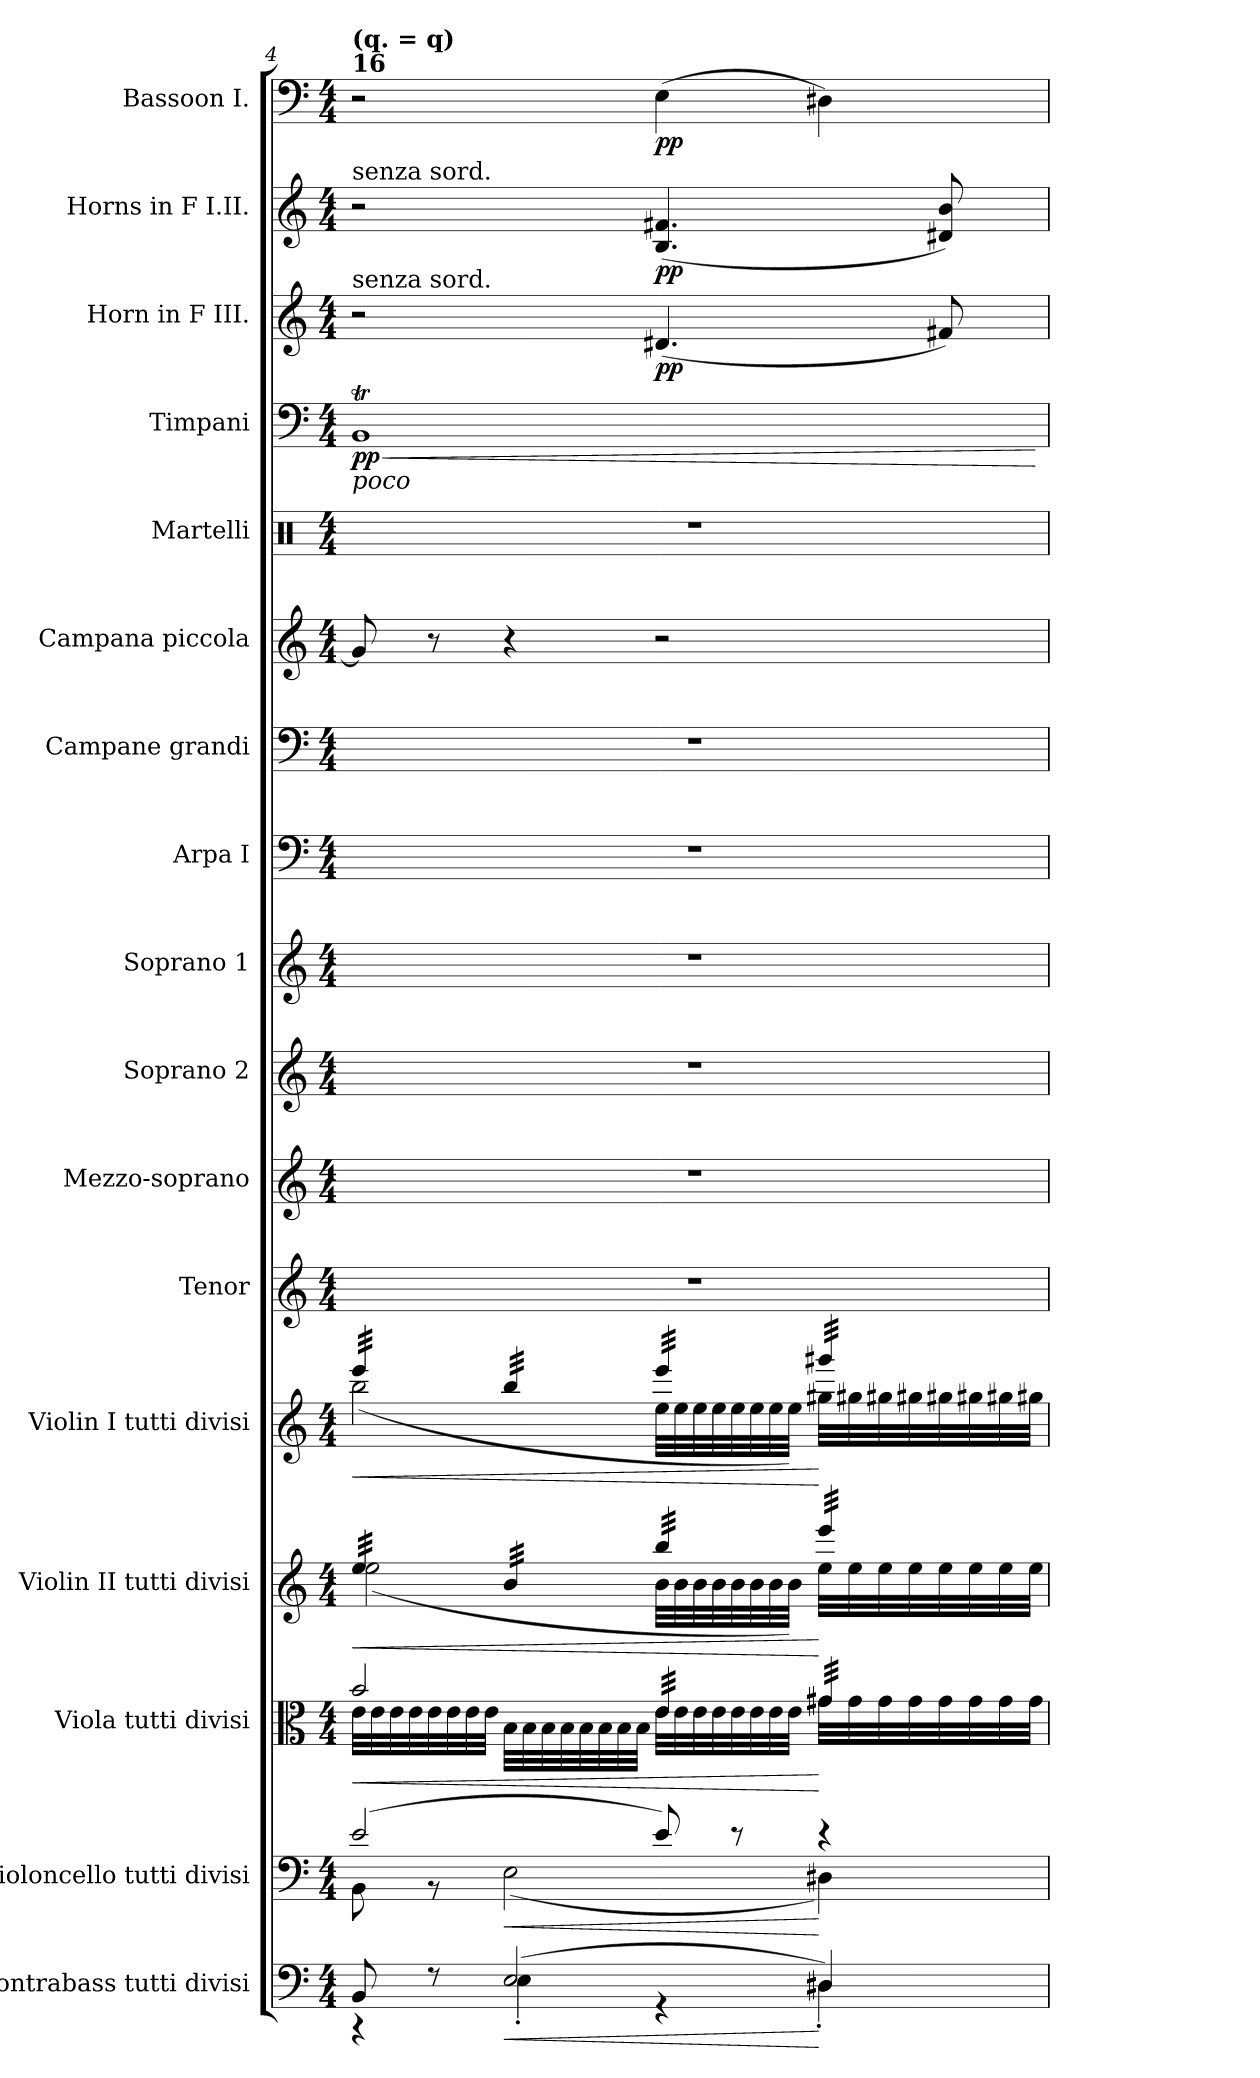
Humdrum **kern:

**kern	**dynam	**kern	**dynam	**kern	**dynam	**kern	**dynam	**kern	**dynam	**kern	**kern	**kern	**kern	**kern	**kern	**kern	**kern	**kern	**dynam	**kern	**dynam	**kern	**dynam	**kern	**dynam
*part17	*part17	*part16	*part16	*part15	*part15	*part14	*part14	*part13	*part13	*part12	*part11	*part10	*part9	*part8	*part7	*part6	*part5	*part4	*part4	*part3	*part3	*part2	*part2	*part1	*part1
*staff17	*staff17	*staff16	*staff16	*staff15	*staff15	*staff14	*staff14	*staff13	*staff13	*staff12	*staff11	*staff10	*staff9	*staff8	*staff7	*staff6	*staff5	*staff4	*staff4	*staff3	*staff3	*staff2	*staff2	*staff1	*staff1
*I"Contrabass tutti divisi	*	*I"Violoncello tutti divisi	*	*I"Viola tutti divisi	*	*I"Violin II tutti divisi	*	*I"Violin I tutti divisi	*	*I"Tenor	*I"Mezzo-soprano	*I"Soprano 2	*I"Soprano 1	*I"Arpa I	*I"Campane grandi	*I"Campana piccola	*I"Martelli	*I"Timpani	*	*I"Horn in F III.	*	*I"Horns in F I.II.	*	*I"Bassoon I.	*
*I'Cb.	*	*I'Vc.	*	*I'Vla.	*	*I'Vln. II	*	*I'Vln. I	*	*I'A.	*I'A.	*I'S.	*I'S.	*I'Hp.	*I'Tub. B.	*I'Glock.	*I'Perc.	*I'Timp.	*	*I'Hn.	*	*I'Hn.	*	*I'Bsn.	*
*clefF4	*	*clefF4	*	*clefC3	*	*clefG2	*	*clefG2	*	*clefG2	*clefG2	*clefG2	*clefG2	*clefF4	*clefF4	*clefG2	*clefX	*clefF4	*	*clefG2	*	*clefG2	*	*clefF4	*
*	*	*	*	*	*	*	*	*	*	*	*	*	*	*	*	*	*	*	*	*ITrd4c7	*	*ITrd4c7	*	*	*
*k[]	*	*k[]	*	*k[]	*	*k[]	*	*k[]	*	*k[]	*k[]	*k[]	*k[]	*k[]	*k[]	*k[]	*k[]	*k[]	*	*k[b-]	*	*k[b-]	*	*k[]	*
*C:	*	*C:	*	*C:	*	*C:	*	*C:	*	*C:	*C:	*C:	*C:	*C:	*C:	*C:	*C:	*C:	*	*F:	*	*F:	*	*C:	*
*M4/4	*	*M4/4	*	*M4/4	*	*M4/4	*	*M4/4	*	*M4/4	*M4/4	*M4/4	*M4/4	*M4/4	*M4/4	*M4/4	*M4/4	*M4/4	*	*M4/4	*	*M4/4	*	*M4/4	*
=4	=4	=4	=4	=4	=4	=4	=4	=4	=4	=4	=4	=4	=4	=4	=4	=4	=4	=4	=4	=4	=4	=4	=4	=4	=4
*^	*	*^	*	*^	*	*	*	*	*	*	*	*	*	*	*	*	*	*	*	*	*	*	*	*	*
!	!	!	!	!	!	!	!	!	!	!	!	!	!	!	!	!	!	!	!	!	!	!	!	!	!	!	!LO:TX:a:B:t=16	!
!	!	!	!	!	!	!	!	!	!	!	!	!	!	!	!	!	!	!	!	!	!	!	!	!	!	!	!LO:TX:a:B:t=(q. = q)	!
!	!	!	!	!	!	!	!	!	!	!	!	!	!	!	!	!	!	!	!	!	!	!	!	!	!LO:TX:a:t=senza sord.	!	!	!
!	!	!	!	!	!	!	!	!	!	!	!	!	!	!	!	!	!	!	!	!	!	!	!LO:TX:a:t=senza sord.	!	!	!	!	!
!	!	!	!	!	!	!	!	!	!	!	!	!	!	!	!	!	!	!	!	!	!LO:TX:b:i:t=poco	!	!	!	!	!	!	!
!	!	!	!	!	!	!	!	!	!	!	!LO:TX:a:B:t=16	!	!	!	!	!	!	!	!	!	!	!	!	!	!	!	!	!
!	!	!	!	!	!	!	!	!	!	!	!LO:TX:a:B:t=(q. = q)	!	!	!	!	!	!	!	!	!	!	!	!	!	!	!	!	!
!	!	!	!	!	!	!	!	!LO:HP:b	!	!LO:HP:b	!	!LO:HP:b	!	!	!	!	!	!	!	!	!	!LO:HP:b	!	!	!	!	!	!
*	*	*	*	*	*	*	*	*	*^	*	*^	*	*	*	*	*	*	*	*	*	*	*	*	*	*	*	*	*
*	*	*	*	*	*	*	*	*	*tremolo	*	*	*	*	*	*	*	*	*	*	*	*	*	*	*	*	*	*	*	*	*
*	*	*	*	*	*	*	*	*	*	*	*	*tremolo	*	*	*	*	*	*	*	*	*	*	*	*	*	*	*	*	*	*
8BB	4r	.	(2e	8BB	.	2b	32eLLL	<	32eeLLL	(2ee	<	32eeeLLL	(2bb	<	1r	1r	1r	1r	1r	1r	8g]	1r	1BBt	< pp	2r	.	2r	.	2r	.
.	.	.	.	.	.	.	32e	.	32ee	.	.	32eee	.	.	.	.	.	.	.	.	.	.	.	.	.	.	.	.	.	.
.	.	.	.	.	.	.	32e	.	32ee	.	.	32eee	.	.	.	.	.	.	.	.	.	.	.	.	.	.	.	.	.	.
.	.	.	.	.	.	.	32e	.	32ee	.	.	32eee	.	.	.	.	.	.	.	.	.	.	.	.	.	.	.	.	.	.
8r	.	.	.	8r	.	.	32e	.	32ee	.	.	32eee	.	.	.	.	.	.	.	.	8r	.	.	.	.	.	.	.	.	.
.	.	.	.	.	.	.	32e	.	32ee	.	.	32eee	.	.	.	.	.	.	.	.	.	.	.	.	.	.	.	.	.	.
.	.	.	.	.	.	.	32e	.	32ee	.	.	32eee	.	.	.	.	.	.	.	.	.	.	.	.	.	.	.	.	.	.
.	.	.	.	.	.	.	32eJJJ	.	32eeJJJ	.	.	32eeeJJJ	.	.	.	.	.	.	.	.	.	.	.	.	.	.	.	.	.	.
!	!	!LO:HP:b	!	!	!LO:HP:b	!	!	!	!	!	!	!	!	!	!	!	!	!	!	!	!	!	!	!	!	!	!	!	!	!
(2E	4E'	<	.	(2E	<	.	32BLLL	.	32bLLL	.	.	32bbLLL	.	.	.	.	.	.	.	.	4r	.	.	.	.	.	.	.	.	.
.	.	.	.	.	.	.	32B	.	32b	.	.	32bb	.	.	.	.	.	.	.	.	.	.	.	.	.	.	.	.	.	.
.	.	.	.	.	.	.	32B	.	32b	.	.	32bb	.	.	.	.	.	.	.	.	.	.	.	.	.	.	.	.	.	.
.	.	.	.	.	.	.	32B	.	32b	.	.	32bb	.	.	.	.	.	.	.	.	.	.	.	.	.	.	.	.	.	.
.	.	.	.	.	.	.	32B	.	32b	.	.	32bb	.	.	.	.	.	.	.	.	.	.	.	.	.	.	.	.	.	.
.	.	.	.	.	.	.	32B	.	32b	.	.	32bb	.	.	.	.	.	.	.	.	.	.	.	.	.	.	.	.	.	.
.	.	.	.	.	.	.	32B	.	32b	.	.	32bb	.	.	.	.	.	.	.	.	.	.	.	.	.	.	.	.	.	.
.	.	.	.	.	.	.	32BJJJ	.	32bJJJ	.	.	32bbJJJ	.	.	.	.	.	.	.	.	.	.	.	.	.	.	.	.	.	.
*	*	*	*	*	*	*tremolo	*	*	*	*	*	*	*	*	*	*	*	*	*	*	*	*	*	*	*	*	*	*	*	*
.	4r	.	8e)	.	.	32eLLL	32eLLL	.	32bbLLL	32bLLL	.	32eeeLLL	32eeLLL	.	.	.	.	.	.	.	2r	.	.	.	(4.G#X	pp	(4.E 4.Bn	pp	(4E	pp
.	.	.	.	.	.	32e	32e	.	32bb	32b	.	32eee	32ee	.	.	.	.	.	.	.	.	.	.	.	.	.	.	.	.	.
.	.	.	.	.	.	32e	32e	.	32bb	32b	.	32eee	32ee	.	.	.	.	.	.	.	.	.	.	.	.	.	.	.	.	.
.	.	.	.	.	.	32e	32e	.	32bb	32b	.	32eee	32ee	.	.	.	.	.	.	.	.	.	.	.	.	.	.	.	.	.
.	.	.	8r	.	.	32e	32e	.	32bb	32b	.	32eee	32ee	.	.	.	.	.	.	.	.	.	.	.	.	.	.	.	.	.
.	.	.	.	.	.	32e	32e	.	32bb	32b	.	32eee	32ee	.	.	.	.	.	.	.	.	.	.	.	.	.	.	.	.	.
.	.	.	.	.	.	32e	32e	.	32bb	32b	.	32eee	32ee	.	.	.	.	.	.	.	.	.	.	.	.	.	.	.	.	.
.	.	.	.	.	.	32eJJJ	32eJJJ	.	32bbJJJ	32bJJJ)	.	32eeeJJJ	32eeJJJ)	.	.	.	.	.	.	.	.	.	.	.	.	.	.	.	.	.
4D#X)	4D#X'	[	4r	4D#X)	[	32g#XLLL	32g#XLLL	[	32eeeLLL	32eeLLL	[	32ggg#XLLL	32gg#XLLL	[	.	.	.	.	.	.	.	.	.	.	.	.	.	.	4D#X)	.
.	.	.	.	.	.	32g#X	32g#	.	32eee	32ee	.	32ggg#X	32gg#X	.	.	.	.	.	.	.	.	.	.	.	.	.	.	.	.	.
.	.	.	.	.	.	32g#X	32g#	.	32eee	32ee	.	32ggg#X	32gg#X	.	.	.	.	.	.	.	.	.	.	.	.	.	.	.	.	.
.	.	.	.	.	.	32g#X	32g#	.	32eee	32ee	.	32ggg#X	32gg#X	.	.	.	.	.	.	.	.	.	.	.	.	.	.	.	.	.
.	.	.	.	.	.	32g#X	32g#	.	32eee	32ee	.	32ggg#X	32gg#X	.	.	.	.	.	.	.	.	.	.	.	8Bn)	.	8G#X 8e)	.	.	.
.	.	.	.	.	.	32g#X	32g#	.	32eee	32ee	.	32ggg#X	32gg#X	.	.	.	.	.	.	.	.	.	.	.	.	.	.	.	.	.
.	.	.	.	.	.	32g#X	32g#	.	32eee	32ee	.	32ggg#X	32gg#X	.	.	.	.	.	.	.	.	.	.	.	.	.	.	.	.	.
.	.	.	.	.	.	32g#XJJJ	32g#JJJ	.	32eeeJJJ	32eeJJJ	.	32ggg#XJJJ	32gg#XJJJ	.	.	.	.	.	.	.	.	.	.	.	.	.	.	.	.	.
*	*	*	*	*	*	*	*	*	*	*	*	*Xtremolo	*	*	*	*	*	*	*	*	*	*	*	*	*	*	*	*	*	*
*	*	*	*	*	*	*	*	*	*Xtremolo	*	*	*	*	*	*	*	*	*	*	*	*	*	*	*	*	*	*	*	*	*
*	*	*	*	*	*	*Xtremolo	*	*	*	*	*	*	*	*	*	*	*	*	*	*	*	*	*	*	*	*	*	*	*	*
*v	*v	*	*	*	*	*v	*v	*	*v	*v	*	*v	*v	*	*	*	*	*	*	*	*	*	*	*	*	*	*	*	*	*
*	*	*v	*v	*	*	*	*	*	*	*	*	*	*	*	*	*	*	*	*	*	*	*	*	*	*	*
.	.	.	.	.	.	.	.	.	.	.	.	.	.	.	.	.	.	.	[	.	.	.	.	.	.
=	=	=	=	=	=	=	=	=	=	=	=	=	=	=	=	=	=	=	=	=	=	=	=	=	=
*-	*-	*-	*-	*-	*-	*-	*-	*-	*-	*-	*-	*-	*-	*-	*-	*-	*-	*-	*-	*-	*-	*-	*-	*-	*-
